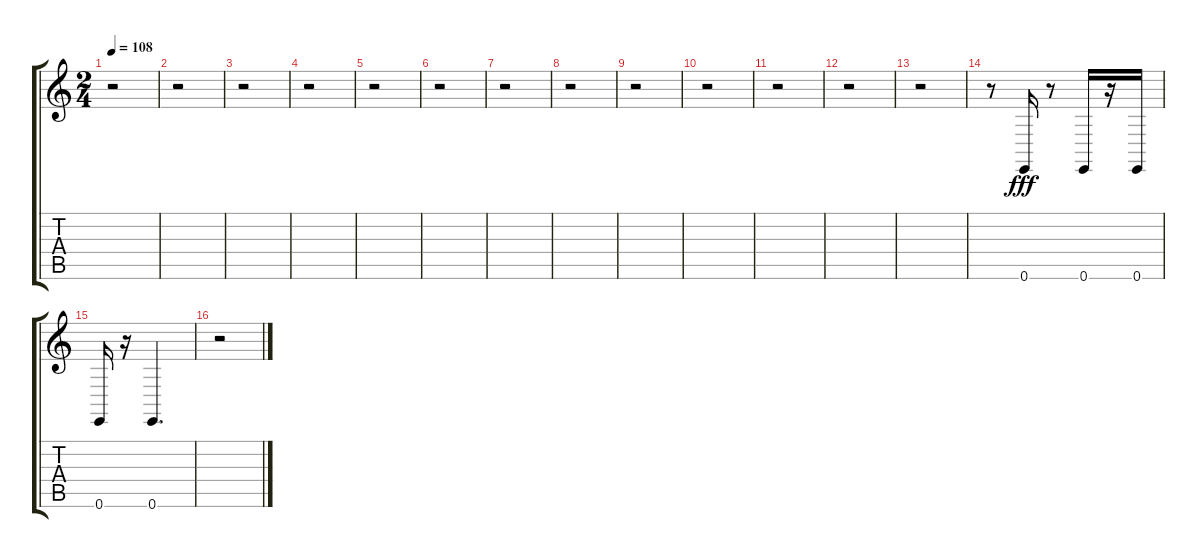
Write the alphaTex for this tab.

\track "" {instrument lead2sawtooth}
\staff {score tabs}
\tuning (E4 B3 G3 D3 A2 E2) {hide}
\ts (2 4)
\tempo 108
\clef g2
\ks c
r.2{dy fff} |
r.2 |
r.2 |
r.2 |
r.2 |
r.2 |
r.2 |
r.2 |
r.2 |
r.2 |
r.2 |
r.2 |
r.2 |
r.8 0.6.16 r.8 0.6.16 r.16 0.6.16 |
0.6.16 r.16 0.6.4{d} |
r.2
